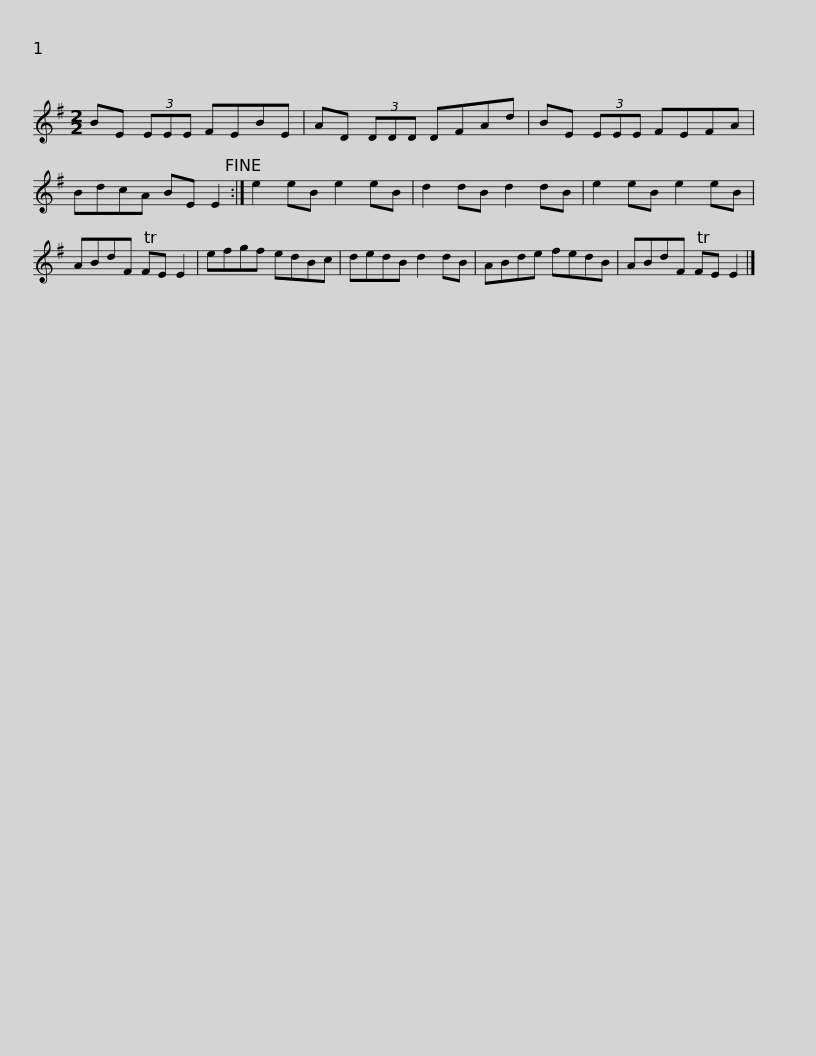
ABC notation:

X:1
L:1/8
M:2/2
I:linebreak $
K:Emin
V:1 treble
V:1
 BE (3EEE FEBE | AD (3DDD DFAd | BE (3EEE FEFA | BdcA BE E2!fine! :| e2 eB e2 eB |$ %5
 d2 dB d2 dB | e2 eB e2 eB | ABdF TFE E2 | efgf edBc | dedB d2 dB | %10
 ABde fedB |$ ABdF TFE E2 |] %12
